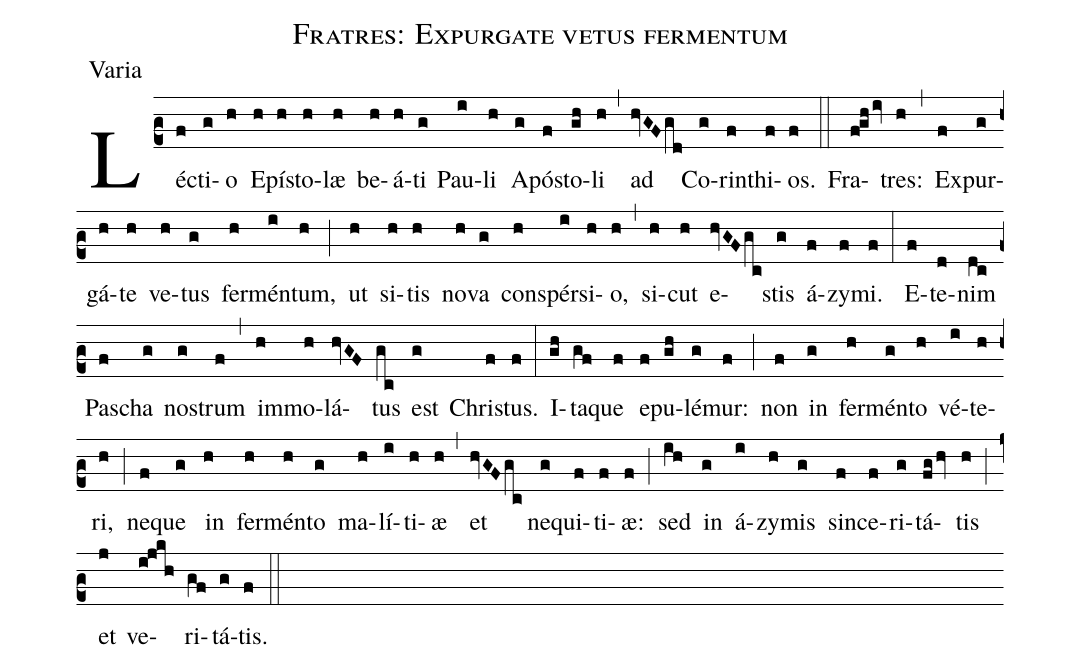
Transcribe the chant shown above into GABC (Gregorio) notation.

name:Fratres: Expurgate vetus fermentum;
office-part:Varia;
%%
(c2)Lé(f)cti(g)o(h) E(h)pí(h)sto(h)læ(h) be(h)á(h)ti(g) Pau(i)li(h) A(g)pó(f)sto(gh)li(h) (,) ad(hvGFgd) Co(g)rin(f)thi(f)os.(f) (::)

Fra(fghiv)tres:(h) (,) Ex(f)pur(g)gá(h)te(h) ve(h)tus(g) fer(h)mén(i)tum,(h) (;) ut(h) si(h)tis(h) no(h)va(g) con(h)spér(i)si(h)o,(h) (,) si(h)cut(h) e(hvGFgc)stis(g) á(f)zy(f)mi.(f) (:) E(f)te(d)nim(dc) Pas(f)cha(g) no(g)strum(f) (,) im(h)mo(h)lá(hvGF)tus(gc) est(g) Chri(f)stus.(f) (:) I(gh)ta(gf)que(f) e(f)pu(gh)lé(g)mur:(f) (;) non(f) in(g) fer(h)mén(g)to(h) vé(i)te(h)ri,(h) (;) ne(f)que(g) in(h) fer(h)mén(h)to(g) ma(h)lí(i)ti(h)æ(h) (,) et(hvGFgc) ne(g)qui(f)ti(f)æ:(f) (;) sed(ih) in(g) á(i)zy(h)mis(g) sin(f)ce(f)ri(g)tá(fghv)tis(h) (;) et(j) ve(i!jkh)ri(gf)tá(g)tis.(f) (::)
